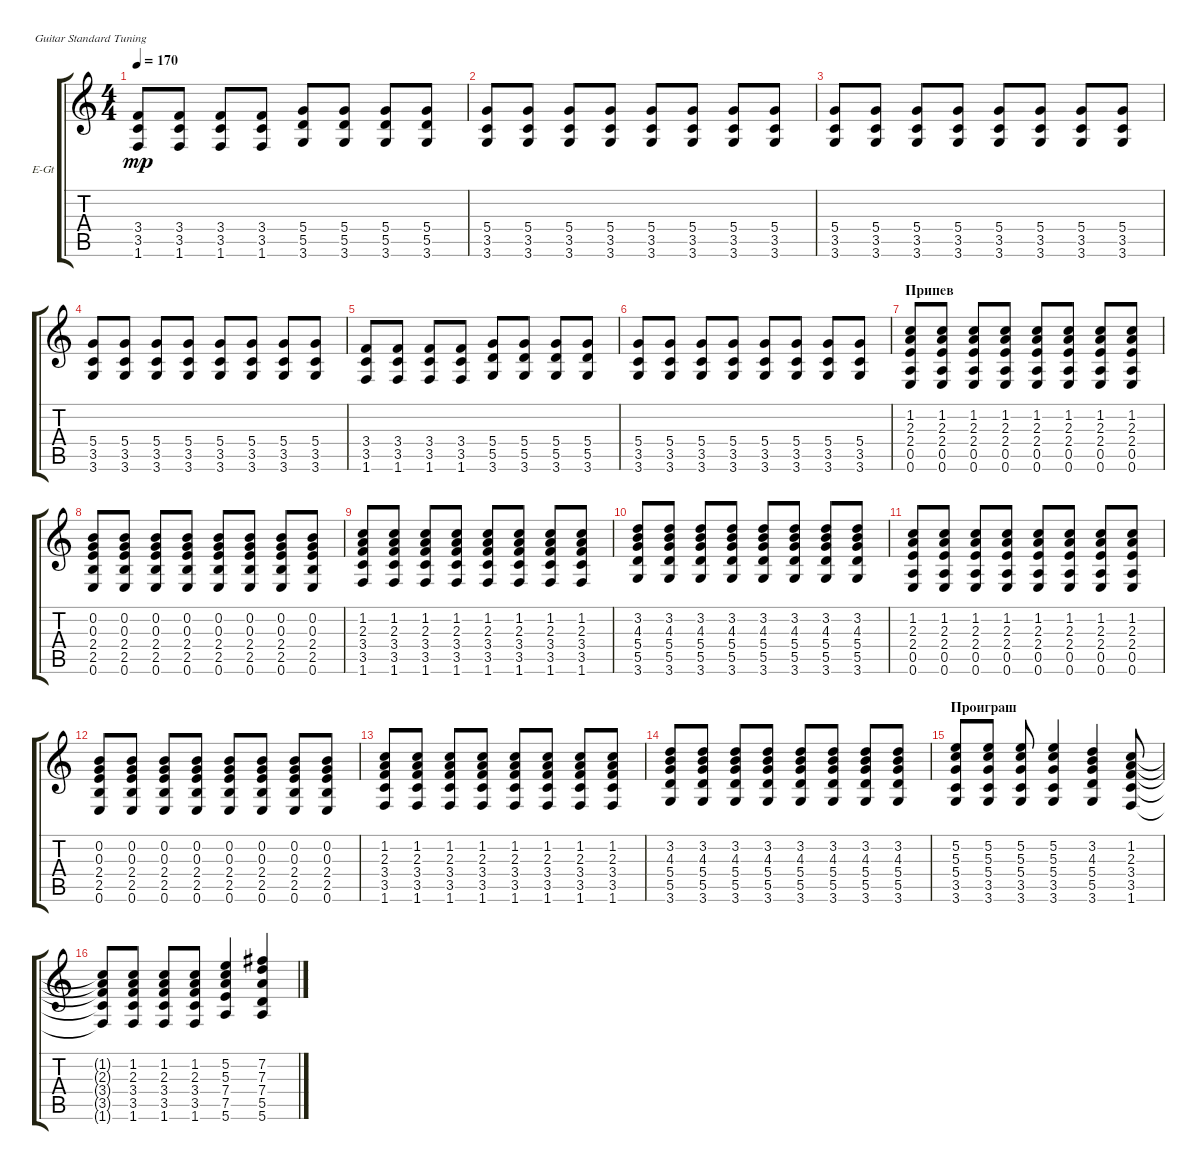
\defaultSystemsLayout 4
\bracketExtendMode groupsimilarinstruments
\firstSystemTrackNameOrientation horizontal
\otherSystemsTrackNameOrientation horizontal
\track ("Г. Каспарян (гитара)" "E-Gt") {instrument overdrivenguitar}
\staff {score tabs}
\tuning (E4 B3 G3 D3 A2 E2)
\ts (4 4)
\tempo 170
\clef g2
\ks c
(3.5 1.6 3.4).8{dy mp} (3.5 1.6 3.4).8 (3.5 1.6 3.4).8 (3.5 1.6 3.4).8 (5.5 3.6 5.4).8 (5.5 3.6 5.4).8 (5.5 3.6 5.4).8 (5.5 3.6 5.4).8 |
(3.6 3.5 5.4).8 (3.6 3.5 5.4).8 (3.6 3.5 5.4).8 (3.6 3.5 5.4).8 (3.6 3.5 5.4).8 (3.6 3.5 5.4).8 (3.6 3.5 5.4).8 (3.6 3.5 5.4).8 |
(3.6 3.5 5.4).8 (3.6 3.5 5.4).8 (3.6 3.5 5.4).8 (3.6 3.5 5.4).8 (3.6 3.5 5.4).8 (3.6 3.5 5.4).8 (3.6 3.5 5.4).8 (3.6 3.5 5.4).8 |
(3.6 3.5 5.4).8 (3.6 3.5 5.4).8 (3.6 3.5 5.4).8 (3.6 3.5 5.4).8 (3.6 3.5 5.4).8 (3.6 3.5 5.4).8 (3.6 3.5 5.4).8 (3.6 3.5 5.4).8 |
(3.5 1.6 3.4).8 (3.5 1.6 3.4).8 (3.5 1.6 3.4).8 (3.5 1.6 3.4).8 (5.5 3.6 5.4).8 (5.5 3.6 5.4).8 (5.5 3.6 5.4).8 (5.5 3.6 5.4).8 |
(3.6 3.5 5.4).8 (3.6 3.5 5.4).8 (3.6 3.5 5.4).8 (3.6 3.5 5.4).8 (3.6 3.5 5.4).8 (3.6 3.5 5.4).8 (3.6 3.5 5.4).8 (3.6 3.5 5.4).8 |
\section ("" "Припев")
(0.6 0.5 2.4 2.3 1.2).8 (0.6 0.5 2.4 2.3 1.2).8 (0.6 0.5 2.4 2.3 1.2).8 (0.6 0.5 2.4 2.3 1.2).8 (0.6 0.5 2.4 2.3 1.2).8 (0.6 0.5 2.4 2.3 1.2).8 (0.6 0.5 2.4 2.3 1.2).8 (0.6 0.5 2.4 2.3 1.2).8 |
(0.6 2.5 2.4 0.3 0.2).8 (0.6 2.5 2.4 0.3 0.2).8 (0.6 2.5 2.4 0.3 0.2).8 (0.6 2.5 2.4 0.3 0.2).8 (0.6 2.5 2.4 0.3 0.2).8 (0.6 2.5 2.4 0.3 0.2).8 (0.6 2.5 2.4 0.3 0.2).8 (0.6 2.5 2.4 0.3 0.2).8 |
(1.6 3.5 3.4 2.3 1.2).8 (1.6 3.5 3.4 2.3 1.2).8 (1.6 3.5 3.4 2.3 1.2).8 (1.6 3.5 3.4 2.3 1.2).8 (1.6 3.5 3.4 2.3 1.2).8 (1.6 3.5 3.4 2.3 1.2).8 (1.6 3.5 3.4 2.3 1.2).8 (1.6 3.5 3.4 2.3 1.2).8 |
(3.6 5.5 5.4 4.3 3.2).8 (3.6 5.5 5.4 4.3 3.2).8 (3.6 5.5 5.4 4.3 3.2).8 (3.6 5.5 5.4 4.3 3.2).8 (3.6 5.5 5.4 4.3 3.2).8 (3.6 5.5 5.4 4.3 3.2).8 (3.6 5.5 5.4 4.3 3.2).8 (3.6 5.5 5.4 4.3 3.2).8 |
(0.6 0.5 2.4 2.3 1.2).8 (0.6 0.5 2.4 2.3 1.2).8 (0.6 0.5 2.4 2.3 1.2).8 (0.6 0.5 2.4 2.3 1.2).8 (0.6 0.5 2.4 2.3 1.2).8 (0.6 0.5 2.4 2.3 1.2).8 (0.6 0.5 2.4 2.3 1.2).8 (0.6 0.5 2.4 2.3 1.2).8 |
(0.6 2.5 2.4 0.3 0.2).8 (0.6 2.5 2.4 0.3 0.2).8 (0.6 2.5 2.4 0.3 0.2).8 (0.6 2.5 2.4 0.3 0.2).8 (0.6 2.5 2.4 0.3 0.2).8 (0.6 2.5 2.4 0.3 0.2).8 (0.6 2.5 2.4 0.3 0.2).8 (0.6 2.5 2.4 0.3 0.2).8 |
(1.6 3.5 3.4 2.3 1.2).8 (1.6 3.5 3.4 2.3 1.2).8 (1.6 3.5 3.4 2.3 1.2).8 (1.6 3.5 3.4 2.3 1.2).8 (1.6 3.5 3.4 2.3 1.2).8 (1.6 3.5 3.4 2.3 1.2).8 (1.6 3.5 3.4 2.3 1.2).8 (1.6 3.5 3.4 2.3 1.2).8 |
(3.6 5.5 5.4 4.3 3.2).8 (3.6 5.5 5.4 4.3 3.2).8 (3.6 5.5 5.4 4.3 3.2).8 (3.6 5.5 5.4 4.3 3.2).8 (3.6 5.5 5.4 4.3 3.2).8 (3.6 5.5 5.4 4.3 3.2).8 (3.6 5.5 5.4 4.3 3.2).8 (3.6 5.5 5.4 4.3 3.2).8 |
\section ("" "Проиграш")
(3.6 3.5 5.4 5.3 5.2).8 (3.6 3.5 5.4 5.3 5.2).8 (3.6 3.5 5.4 5.3 5.2).8 (3.6 3.5 5.4 5.3 5.2).4 (5.5 3.6 5.4 4.3 3.2).4 (3.5 1.6 3.4 2.3 1.2).8 |
(3.5{t} 1.6{t} 3.4{t} 2.3{t} 1.2{t}).8 (3.5 1.6 3.4 2.3 1.2).8 (3.5 1.6 3.4 2.3 1.2).8 (3.5 1.6 3.4 2.3 1.2).8 (7.5 5.6 7.4 5.3 5.2).4 (5.6 5.5 7.4 7.3 7.2).4
